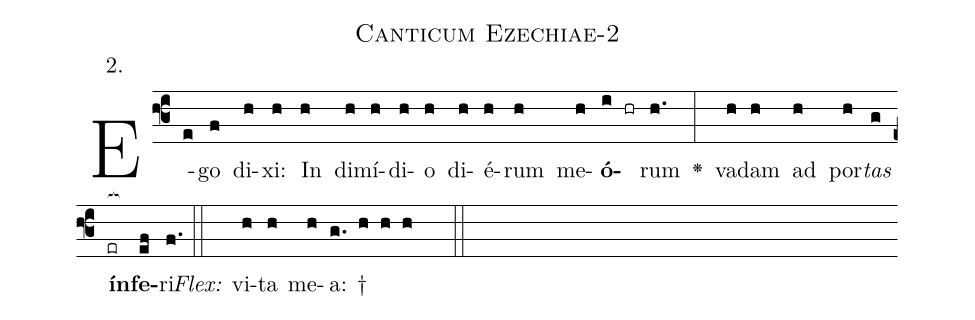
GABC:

name: Canticum Ezechiae-2;
annotation: 2.;
%%
(f3)E(e)go(f) di(h)xi:(h) In(h) di(h)mí(h)di(h)o(h) di(h)é(h)rum(h) me(h)<b>ó</b>(i hr)rum(h.) <v>\greheightstar</v>(:) va(h)dam(h) ad(h) por(h)<i>tas</i>(g) <b>ín</b>(er[ocb:1{])<b>fe</b>(ef[ocb:0}])ri.(f.) (::)
<i>Flex:</i>()  vi(h)ta(h) me(h)a: †(g. h h h  ::)

%E(h) u(h) o(h) u(g) a(ef) e.(f.) (::)
